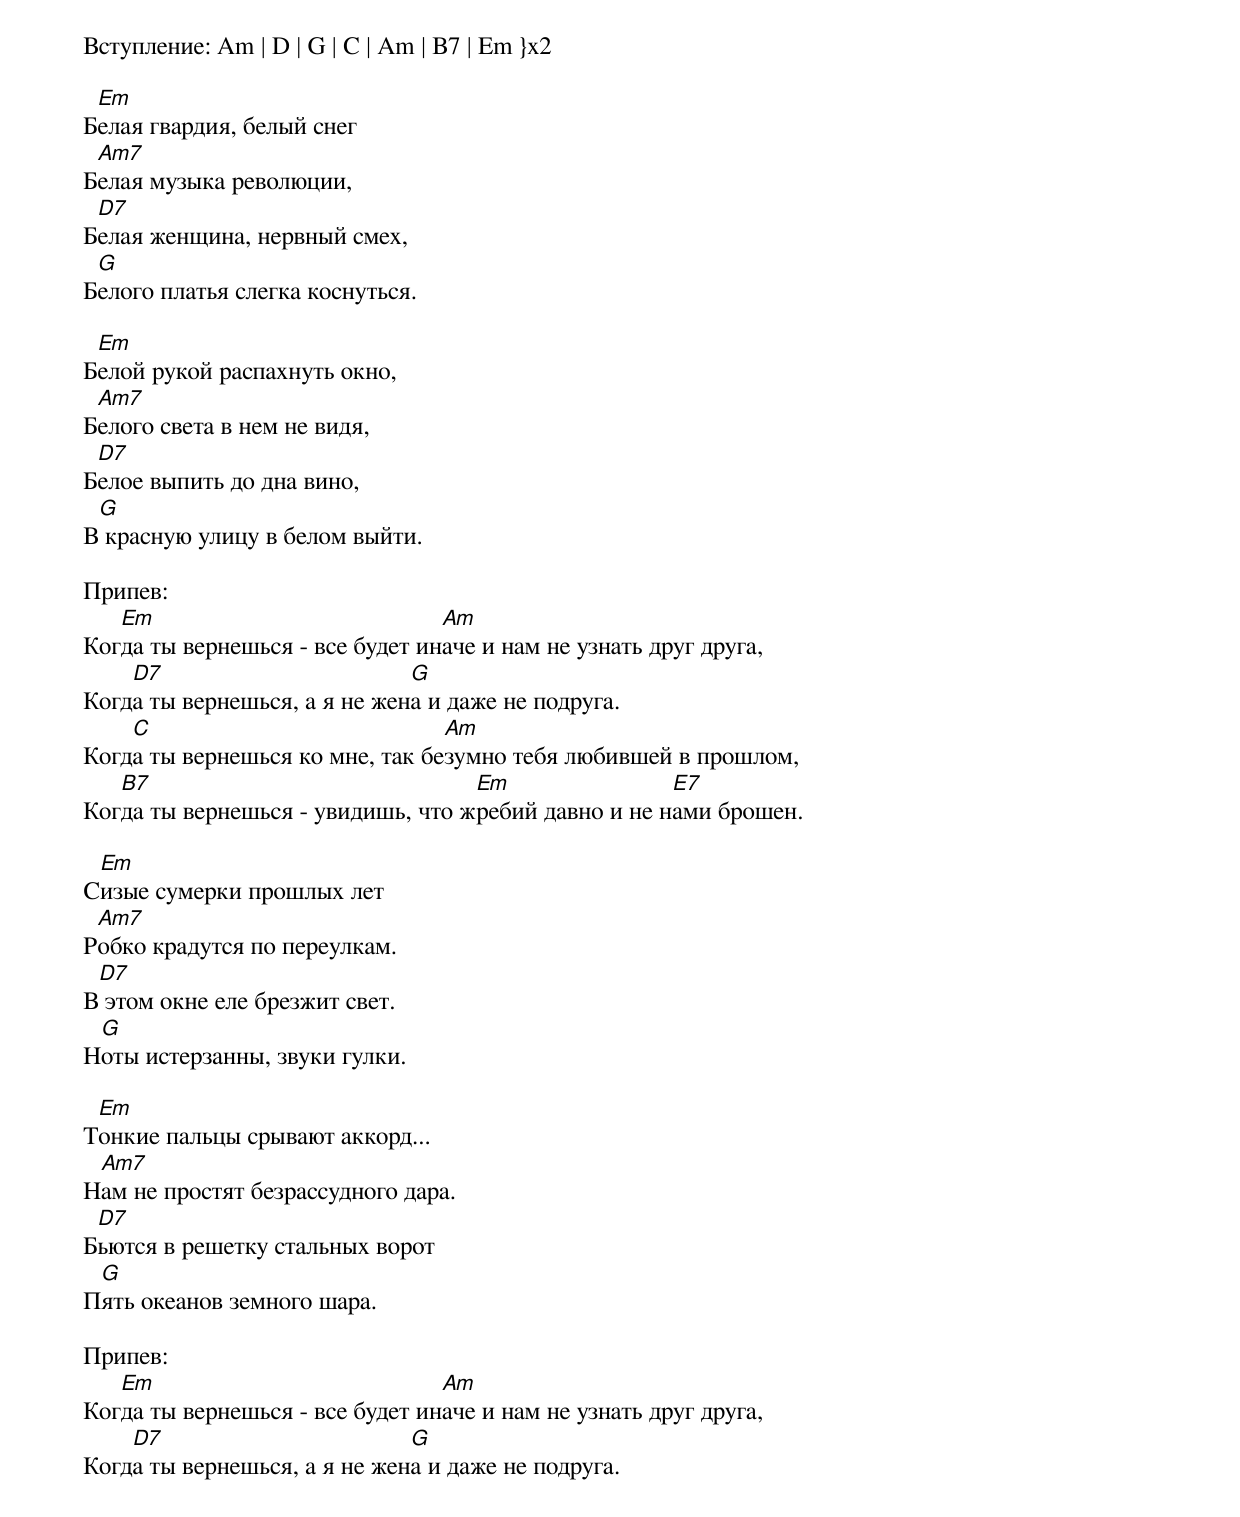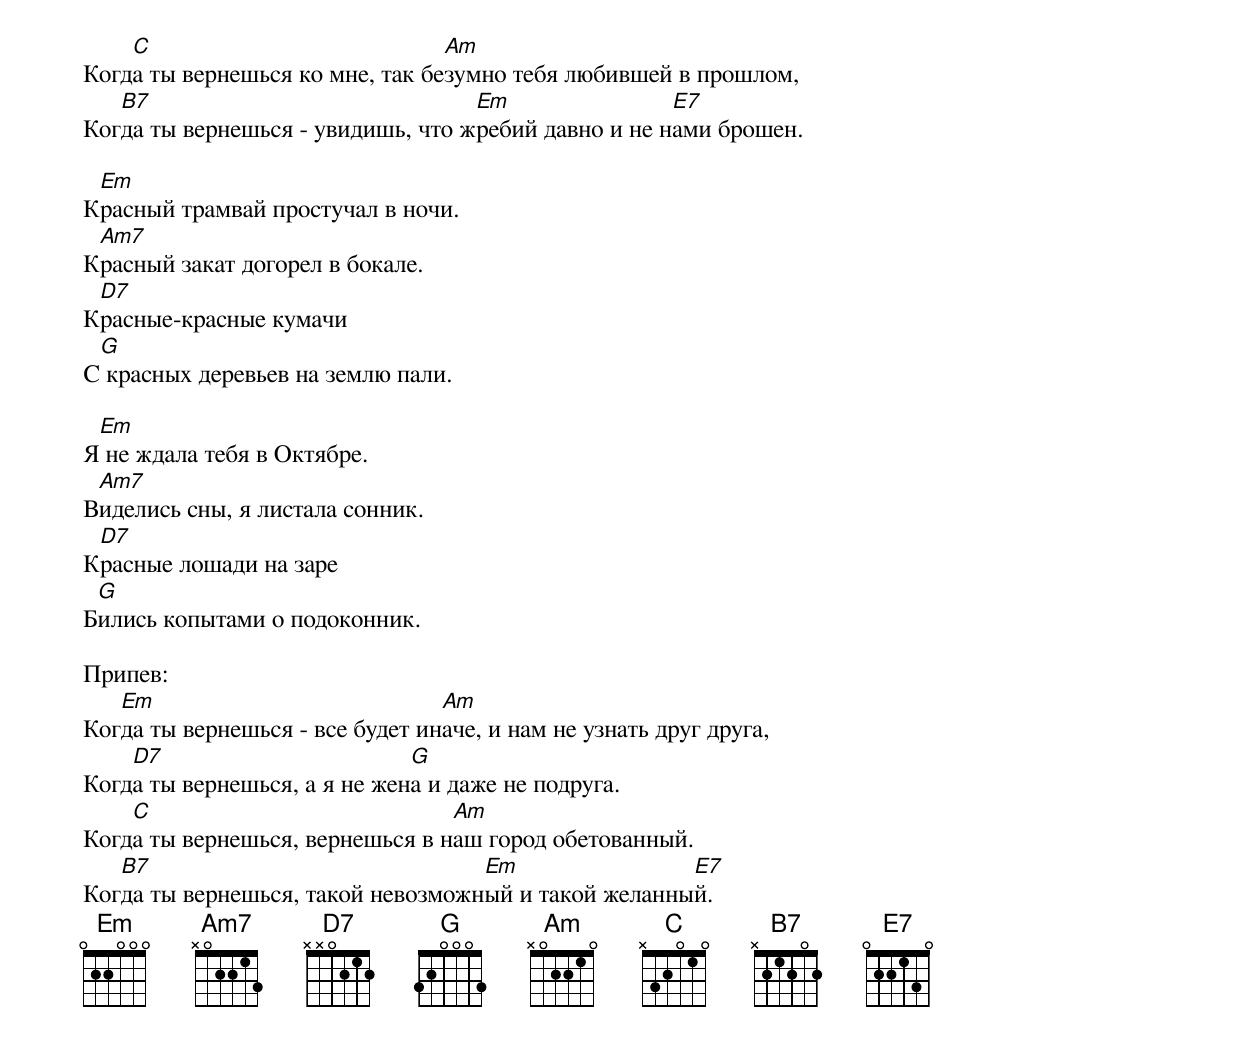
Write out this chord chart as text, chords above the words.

Вступление: Am | D | G | C | Am | B7 | Em }x2

 Em
Белая гвардия, белый снег
 Am7
Белая музыка революции,
 D7
Белая женщина, нервный смех,
 G
Белого платья слегка коснуться.

 Em
Белой рукой распахнуть окно,
 Am7
Белого света в нем не видя,
 D7
Белое выпить до дна вино,
 G
В красную улицу в белом выйти.

Припев:
   Em                            Am
Когда ты вернешься - все будет иначе и нам не узнать друг друга,
    D7                        G
Когда ты вернешься, а я не жена и даже не подруга.
    C                            Am
Когда ты вернешься ко мне, так безумно тебя любившей в прошлом,
   B7                              Em                E7
Когда ты вернешься - увидишь, что жребий давно и не нами брошен.

 Em
Сизые сумерки прошлых лет
 Am7
Робко крадутся по переулкам.
 D7
В этом окне еле брезжит свет.
 G
Ноты истерзанны, звуки гулки.

 Em
Тонкие пальцы срывают аккорд...
 Am7
Нам не простят безрассудного дара.
 D7
Бьются в решетку стальных ворот
 G
Пять океанов земного шара.

Припев:
   Em                            Am
Когда ты вернешься - все будет иначе и нам не узнать друг друга,
    D7                        G
Когда ты вернешься, а я не жена и даже не подруга.
    C                            Am
Когда ты вернешься ко мне, так безумно тебя любившей в прошлом,
   B7                              Em                E7
Когда ты вернешься - увидишь, что жребий давно и не нами брошен.

 Em
Красный трамвай простучал в ночи.
 Am7
Красный закат догорел в бокале.
 D7
Красные-красные кумачи
 G
С красных деревьев на землю пали.

 Em
Я не ждала тебя в Октябре.
 Am7
Виделись сны, я листала сонник.
 D7
Красные лошади на заре
 G
Бились копытами о подоконник.

Припев:
   Em                            Am
Когда ты вернешься - все будет иначе, и нам не узнать друг друга,
    D7                        G
Когда ты вернешься, а я не жена и даже не подруга.
    C                            Am
Когда ты вернешься, вернешься в наш город обетованный.
   B7                              Em                E7
Когда ты вернешься, такой невозможный и такой желанный.
